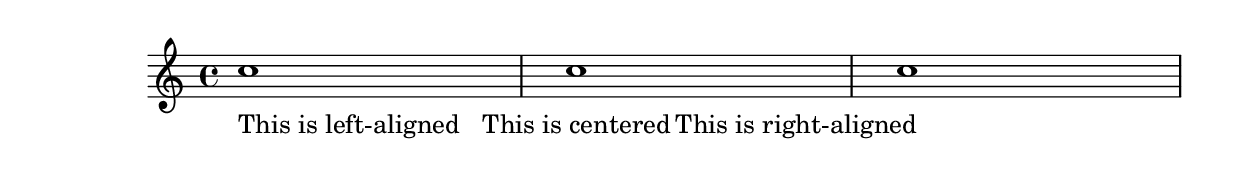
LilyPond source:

%% Do not edit this file; it is auto-generated from LSR http://lsr.dsi.unimi.it
%% This file is in the public domain.
\version "2.13.1"

\header {
  lsrtags = "text, vocal-music"

%% Translation of GIT committish: 3b206eff0a7feaab0001db3cff95f7d3b63b4601
  texidoces = "
La alineación horizontal de la letra se puede ajustar sobreescribiendo
la propiedad @code{self-alignment-X} del objeto @code{LyricText}.
@code{#-1} es izquierda, @code{#0} es centrado y @code{#1} es derecha;
sin embargo, puede usar también @code{#LEFT}, @code{#CENTER} y
@code{#RIGHT}.

"
  doctitlees = "Alineación de la letra"

  texidoc = "
Horizontal alignment for lyrics cam be set by overriding the
@code{self-alignment-X} property of the @code{LyricText} object.
@code{#-1} is left, @code{#0} is center and @code{#1} is right;
however, you can use @code{#LEFT}, @code{#CENTER} and @code{#RIGHT} as
well. 

"
  doctitle = "Lyrics alignment"
} % begin verbatim

\layout { ragged-right = ##f }
\relative c'' {
  c1
  c1
  c1
}
\addlyrics {
  \once \override LyricText #'self-alignment-X = #LEFT
  "This is left-aligned"
  \once \override LyricText #'self-alignment-X = #CENTER
  "This is centered" 
  \once \override LyricText #'self-alignment-X = #1
  "This is right-aligned"
}

